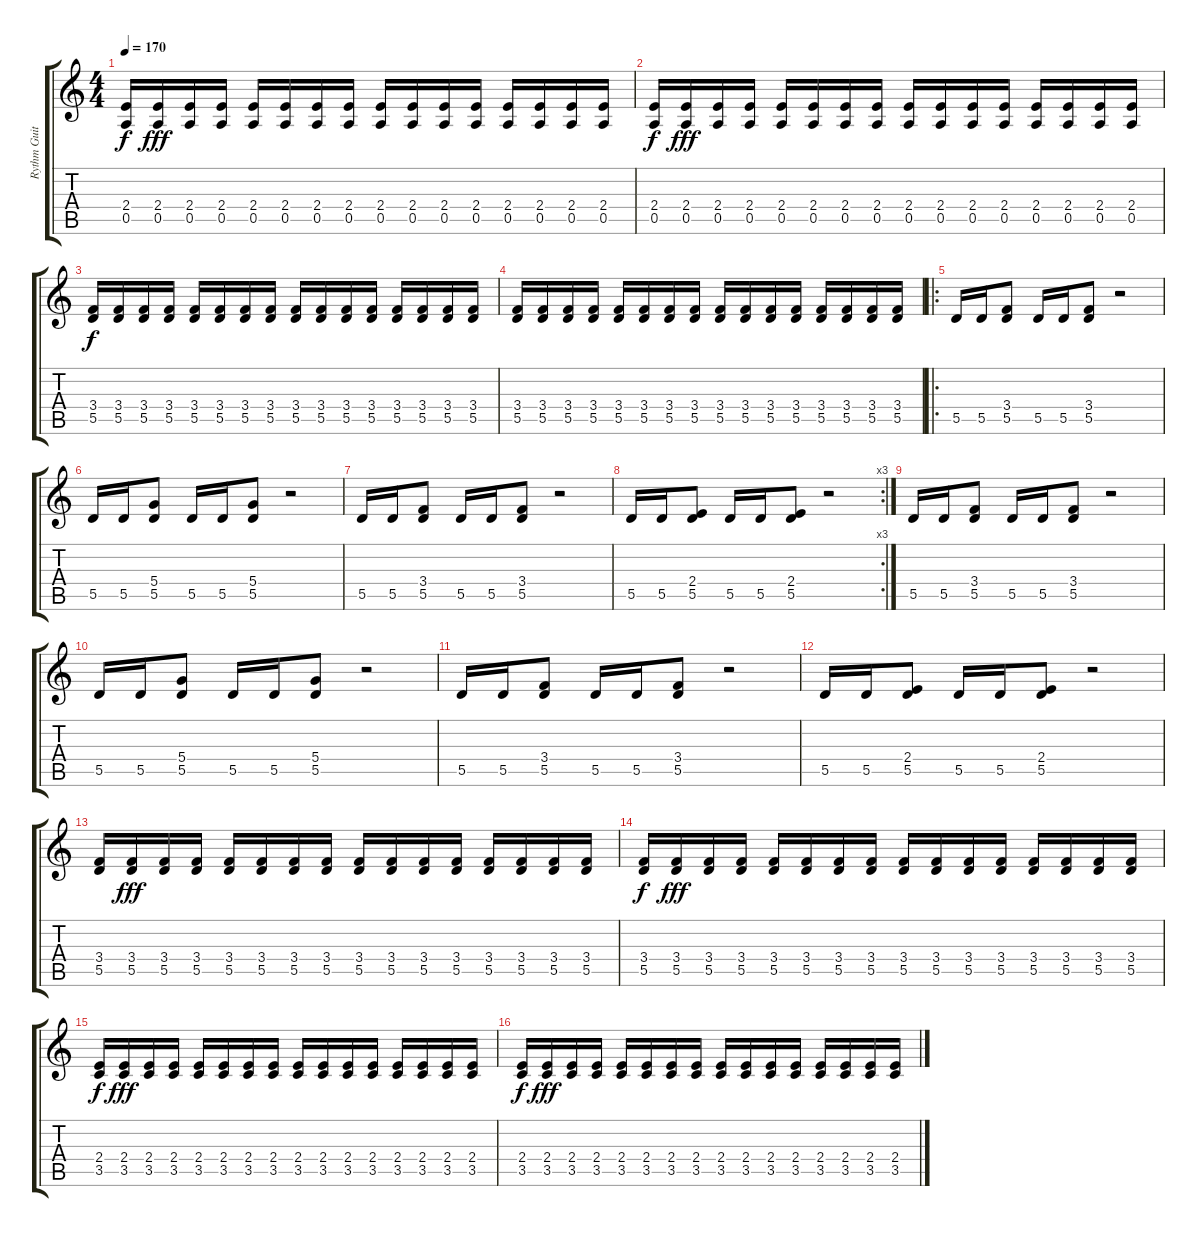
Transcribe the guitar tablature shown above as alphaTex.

\track ("Rythm Guitar" "Rythm Guit") {instrument distortionguitar}
\staff {score tabs}
\tuning (E4 B3 G3 D3 A2 E2) {hide}
\ts (4 4)
\tempo 170
\clef g2
\ks c
(2.4 0.5).16{dy f} (2.4 0.5).16{dy fff} (2.4 0.5).16 (2.4 0.5).16 (2.4 0.5).16 (2.4 0.5).16 (2.4 0.5).16 (2.4 0.5).16 (2.4 0.5).16 (2.4 0.5).16 (2.4 0.5).16 (2.4 0.5).16 (2.4 0.5).16 (2.4 0.5).16 (2.4 0.5).16 (2.4 0.5).16 |
(2.4 0.5).16{dy f} (2.4 0.5).16{dy fff} (2.4 0.5).16 (2.4 0.5).16 (2.4 0.5).16 (2.4 0.5).16 (2.4 0.5).16 (2.4 0.5).16 (2.4 0.5).16 (2.4 0.5).16 (2.4 0.5).16 (2.4 0.5).16 (2.4 0.5).16 (2.4 0.5).16 (2.4 0.5).16 (2.4 0.5).16 |
(3.4 5.5).16{dy f} (3.4 5.5).16 (3.4 5.5).16 (3.4 5.5).16 (3.4 5.5).16 (3.4 5.5).16 (3.4 5.5).16 (3.4 5.5).16 (3.4 5.5).16 (3.4 5.5).16 (3.4 5.5).16 (3.4 5.5).16 (3.4 5.5).16 (3.4 5.5).16 (3.4 5.5).16 (3.4 5.5).16 |
(3.4 5.5).16 (3.4 5.5).16 (3.4 5.5).16 (3.4 5.5).16 (3.4 5.5).16 (3.4 5.5).16 (3.4 5.5).16 (3.4 5.5).16 (3.4 5.5).16 (3.4 5.5).16 (3.4 5.5).16 (3.4 5.5).16 (3.4 5.5).16 (3.4 5.5).16 (3.4 5.5).16 (3.4 5.5).16 |
\ro
5.5.16 5.5.16 (3.4 5.5).8 5.5.16 5.5.16 (3.4 5.5).8 r.2 |
5.5.16 5.5.16 (5.4 5.5).8 5.5.16 5.5.16 (5.4 5.5).8 r.2 |
5.5.16 5.5.16 (3.4 5.5).8 5.5.16 5.5.16 (3.4 5.5).8 r.2 |
\rc 3
5.5.16 5.5.16 (2.4 5.5).8 5.5.16 5.5.16 (2.4 5.5).8 r.2 |
5.5.16 5.5.16 (3.4 5.5).8 5.5.16 5.5.16 (3.4 5.5).8 r.2 |
5.5.16 5.5.16 (5.4 5.5).8 5.5.16 5.5.16 (5.4 5.5).8 r.2 |
5.5.16 5.5.16 (3.4 5.5).8 5.5.16 5.5.16 (3.4 5.5).8 r.2 |
5.5.16 5.5.16 (2.4 5.5).8 5.5.16 5.5.16 (2.4 5.5).8 r.2 |
(3.4 5.5).16 (3.4 5.5).16{dy fff} (3.4 5.5).16 (3.4 5.5).16 (3.4 5.5).16 (3.4 5.5).16 (3.4 5.5).16 (3.4 5.5).16 (3.4 5.5).16 (3.4 5.5).16 (3.4 5.5).16 (3.4 5.5).16 (3.4 5.5).16 (3.4 5.5).16 (3.4 5.5).16 (3.4 5.5).16 |
(3.4 5.5).16{dy f} (3.4 5.5).16{dy fff} (3.4 5.5).16 (3.4 5.5).16 (3.4 5.5).16 (3.4 5.5).16 (3.4 5.5).16 (3.4 5.5).16 (3.4 5.5).16 (3.4 5.5).16 (3.4 5.5).16 (3.4 5.5).16 (3.4 5.5).16 (3.4 5.5).16 (3.4 5.5).16 (3.4 5.5).16 |
(2.4 3.5).16{dy f} (2.4 3.5).16{dy fff} (2.4 3.5).16 (2.4 3.5).16 (2.4 3.5).16 (2.4 3.5).16 (2.4 3.5).16 (2.4 3.5).16 (2.4 3.5).16 (2.4 3.5).16 (2.4 3.5).16 (2.4 3.5).16 (2.4 3.5).16 (2.4 3.5).16 (2.4 3.5).16 (2.4 3.5).16 |
(2.4 3.5).16{dy f} (2.4 3.5).16{dy fff} (2.4 3.5).16 (2.4 3.5).16 (2.4 3.5).16 (2.4 3.5).16 (2.4 3.5).16 (2.4 3.5).16 (2.4 3.5).16 (2.4 3.5).16 (2.4 3.5).16 (2.4 3.5).16 (2.4 3.5).16 (2.4 3.5).16 (2.4 3.5).16 (2.4 3.5).16
